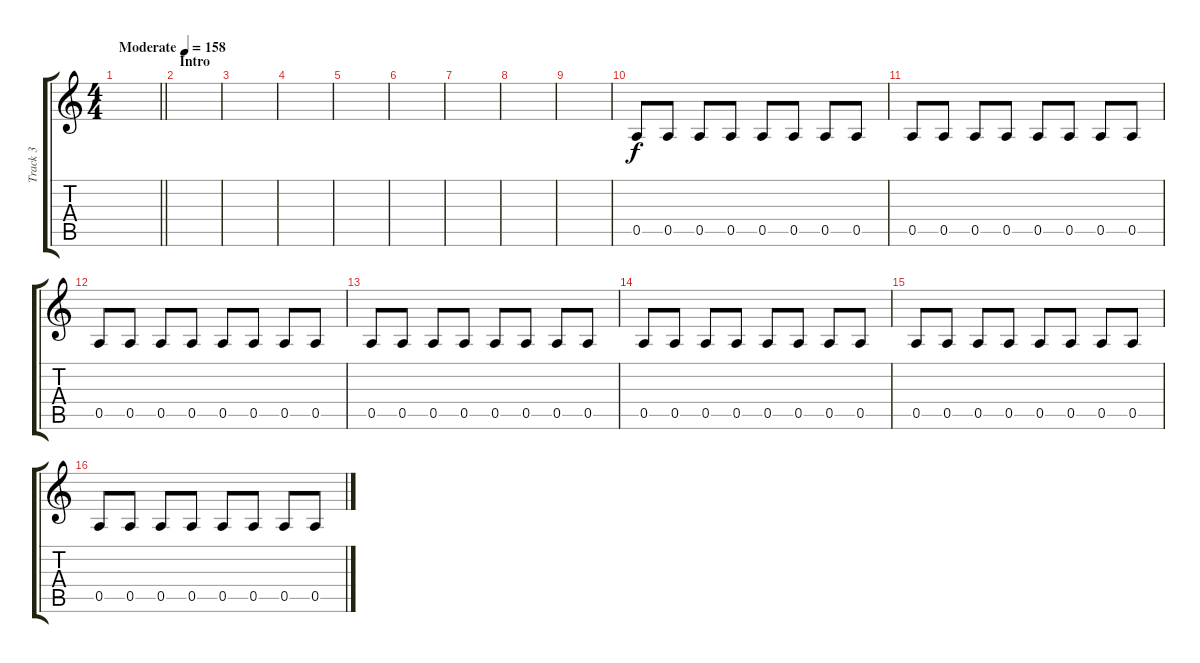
\track ("Track 3" "Track 3") {instrument electricbassfinger}
\staff {score tabs}
\tuning (E4 B3 G3 D3 A2 E2) {hide}
\ts (4 4)
\tempo (158 "Moderate")
\clef g2
\barLineRight lightlight
\ks c
|
\section ("" "Intro")
|
|
|
|
|
|
|
|
0.5.8 0.5.8 0.5.8 0.5.8 0.5.8 0.5.8 0.5.8 0.5.8 |
0.5.8 0.5.8 0.5.8 0.5.8 0.5.8 0.5.8 0.5.8 0.5.8 |
0.5.8 0.5.8 0.5.8 0.5.8 0.5.8 0.5.8 0.5.8 0.5.8 |
0.5.8 0.5.8 0.5.8 0.5.8 0.5.8 0.5.8 0.5.8 0.5.8 |
0.5.8 0.5.8 0.5.8 0.5.8 0.5.8 0.5.8 0.5.8 0.5.8 |
0.5.8 0.5.8 0.5.8 0.5.8 0.5.8 0.5.8 0.5.8 0.5.8 |
0.5.8 0.5.8 0.5.8 0.5.8 0.5.8 0.5.8 0.5.8 0.5.8
